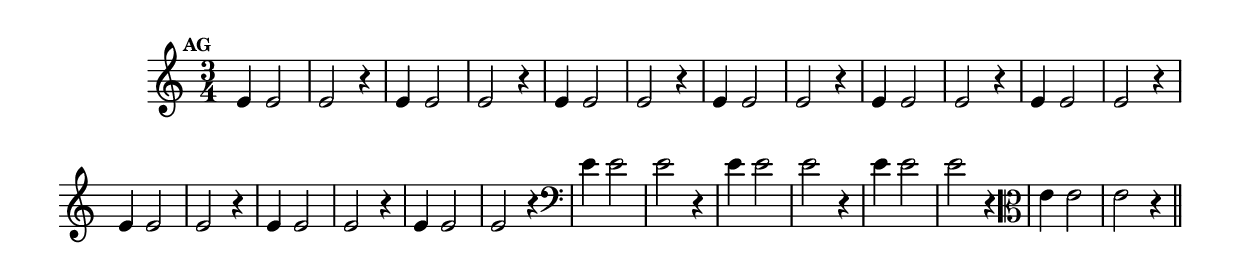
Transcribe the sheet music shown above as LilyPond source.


\version "2.16.0"

%\header { texidoc="Perguntas e Respostas"}

\relative c' {

  \override Staff.TimeSignature #'style = #'()
  \time 3/4 
  \override Score.BarNumber #'transparent = ##t
                                %\override Score.RehearsalMark #'font-family = #'roman
  \override Score.RehearsalMark #'font-size = #-2
  \override Score.BarNumber #'transparent = ##t
  \set Score.markFormatter = #format-mark-numbers

  \mark 32 

                                % CLARINETE

  \tag #'cl {
    e4 e2 | e r4 
  }

                                % FLAUTA

  \tag #'fl {
    e4 e2 | e r4 
  }

                                % OBOÉ

  \tag #'ob {
    e4 e2 | e r4 
  }

                                % SAX ALTO

  \tag #'saxa {
    e4 e2 | e r4 
  }

                                % SAX TENOR

  \tag #'saxt {
    e4 e2 | e r4 
  }

                                % SAX GENES

  \tag #'saxg {
    e4 e2 | e r4 
  }

                                % TROMPETE

  \tag #'tpt {
    e4 e2 | e r4 
  }

                                % TROMPA

  \tag #'tpa {
    e4 e2 | e r4 
  }

                                % TROMPA OP

  \tag #'tpaop {
    e4 e2 | e r4 
  }

                                % TROMBONE

  \tag #'tbn {
    \clef bass
    e4 e2 | e r4 
  }

                                % TUBA MIB

  \tag #'tbamib {
    \clef bass
    e4 e2 | e r4 
  }

                                % TUBA SIB

  \tag #'tbasib {
    \clef bass
    e4 e2 | e r4 
  }

                                % VIOLA

  \tag #'vla {
    \clef alto
    e4 e2 | e r4 
  }

                                % FINAL

  \bar "||"

}
